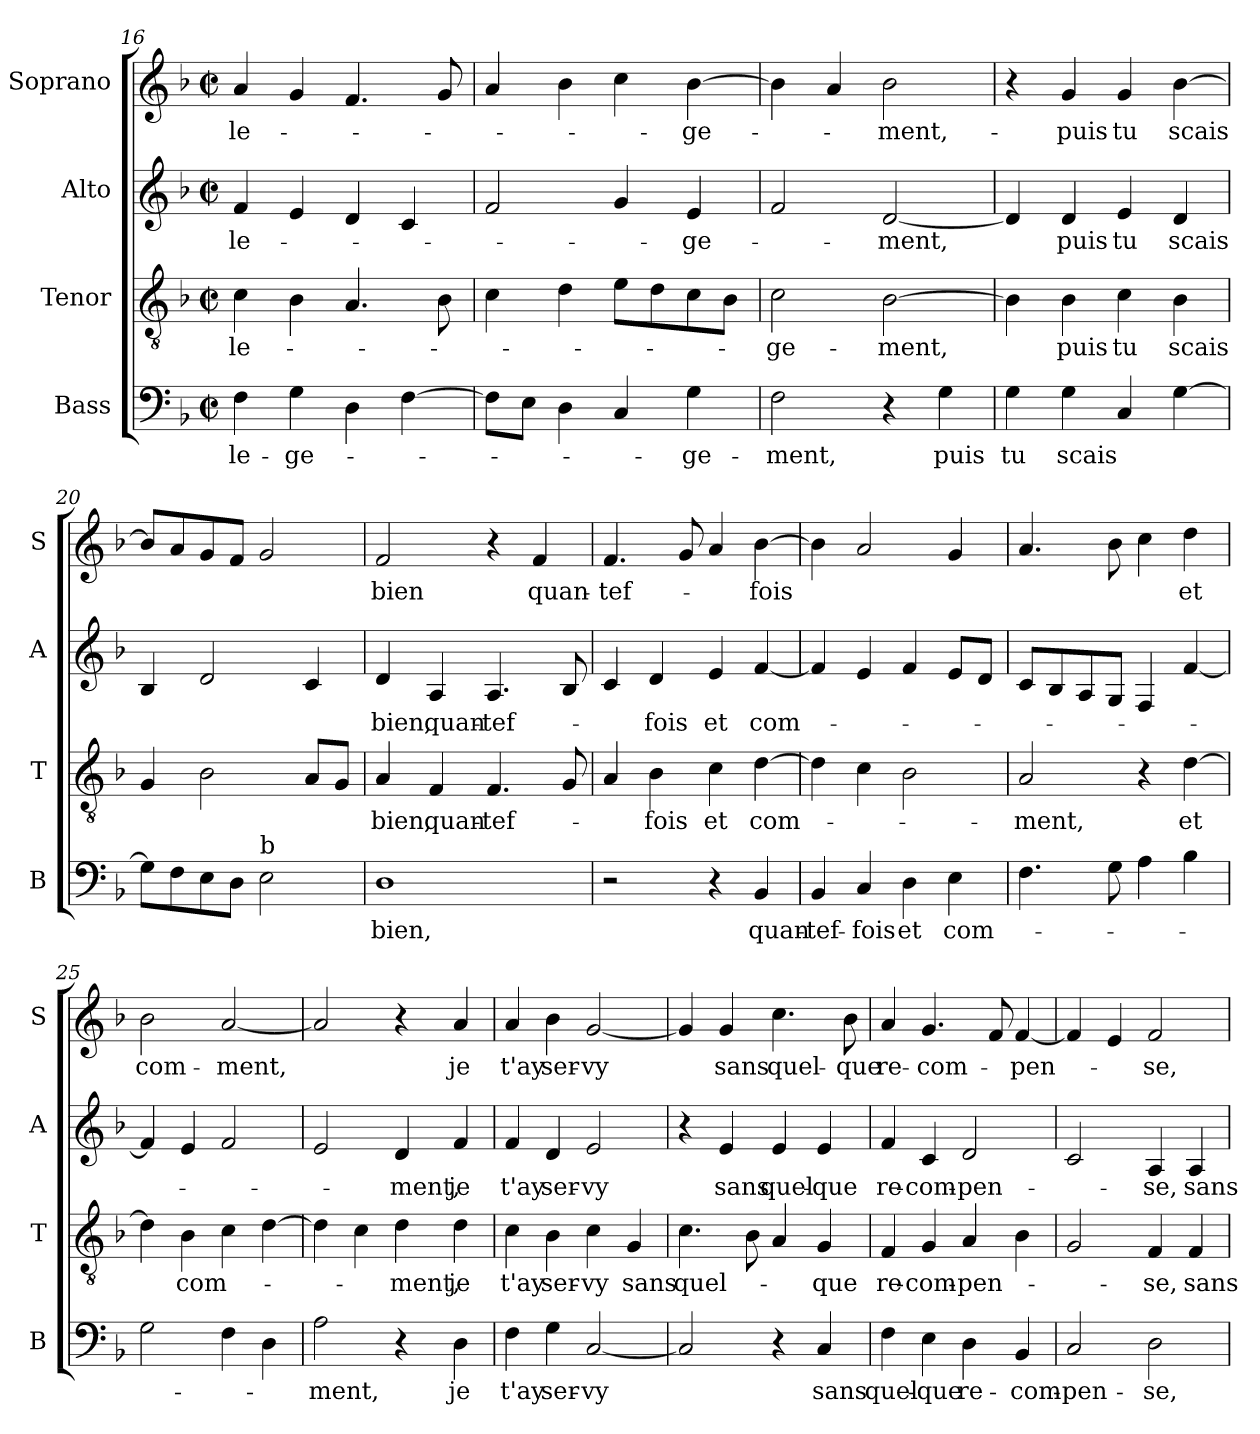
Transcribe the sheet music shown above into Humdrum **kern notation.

**kern	**text	**kern	**text	**kern	**text	**kern	**text
*part4	*part4	*part3	*part3	*part2	*part2	*part1	*part1
*staff4	*staff4	*staff3	*staff3	*staff2	*staff2	*staff1	*staff1
*I"Bass	*	*I"Tenor	*	*I"Alto	*	*I"Soprano	*
*I'B	*	*I'T	*	*I'A	*	*I'S	*
*clefF4	*	*clefGv2	*	*clefG2	*	*clefG2	*
*k[b-]	*	*k[b-]	*	*k[b-]	*	*k[b-]	*
*F:	*	*F:	*	*F:	*	*F:	*
*M2/2	*	*M2/2	*	*M2/2	*	*M2/2	*
*met(c|)	*	*met(c|)	*	*met(c|)	*	*met(c|)	*
=16	=16	=16	=16	=16	=16	=16	=16
4F\	-le-	4c\	-le-	4f/	-le-	4a/	-le-
4G\	-ge-	4B-\	.	4e/	.	4g/	.
4D\	.	4.A/	.	4d/	.	4.f/	.
[4F\	.	.	.	4c/	.	.	.
.	.	8B-\	.	.	.	8g/	.
=17	=17	=17	=17	=17	=17	=17	=17
8F\L]	.	4c\	.	2f/	.	4a/	.
8E\J	.	.	.	.	.	.	.
4D\	.	4d\	.	.	.	4b-\	.
4C/	.	8e\L	.	4g/	.	4cc\	.
.	.	8d\	.	.	.	.	.
4G\	-ge-	8c\	.	4e/	-ge-	[4b-\	-ge-
.	.	8B-\J	.	.	.	.	.
!!LO:PB:g=z
=18	=18	=18	=18	=18	=18	=18	=18
2F\	-ment,	2c\	-ge-	2f/	.	4b-\]	.
.	.	.	.	.	.	4a/	.
4r	.	[2B-\	-ment,	[2d/	-ment,	2b-\	-ment,-
4G\	puis	.	.	.	.	.	.
=19	=19	=19	=19	=19	=19	=19	=19
4G\	tu	4B-\]	.	4d/]	.	4r	.
4G\	scais	4B-\	puis	4d/	puis	4g/	-puis
4C/	.	4c\	tu	4e/	tu	4g/	tu
[4G\	.	4B-\	scais	4d/	scais	[4b-\	scais
=20	=20	=20	=20	=20	=20	=20	=20
8G\L]	.	4G/	.	4B-/	.	8b-/L]	.
8F\	.	.	.	.	.	8a/	.
8E\	.	2B-\	.	2d/	.	8g/	.
8D\J	.	.	.	.	.	8f/J	.
!LO:TX:a:t=b	!	!	!	!	!	!	!
2E\	.	.	.	.	.	2g/	.
.	.	8A/L	.	4c/	.	.	.
.	.	8G/J	.	.	.	.	.
=21	=21	=21	=21	=21	=21	=21	=21
1D	bien,	4A/	bien,	4d/	bien,	2f/	bien
.	.	4F/	quan-	4A/	quan-	.	.
.	.	4.F/	-tef-	4.A/	-tef-	4r	.
.	.	.	.	.	.	4f/	quan-
.	.	8G/	.	8B-/	.	.	.
=22	=22	=22	=22	=22	=22	=22	=22
2r	.	4A/	.	4c/	.	4.f/	-tef-
.	.	4B-\	-fois	4d/	-fois	.	.
.	.	.	.	.	.	8g/	.
4r	.	4c\	et	4e/	et	4a/	.
4BB-/	quan-	[4d\	com-	[4f/	com-	[4b-\	-fois
=23	=23	=23	=23	=23	=23	=23	=23
4BB-/	-tef-	4d\]	.	4f/]	.	4b-\]	.
4C/	-fois	4c\	.	4e/	.	2a/	.
4D\	et	2B-\	.	4f/	.	.	.
4E\	com-	.	.	8e/L	.	4g/	.
.	.	.	.	8d/J	.	.	.
!!LO:LB:g=z
=24	=24	=24	=24	=24	=24	=24	=24
4.F\	.	2A/	-ment,	8c/L	.	4.a/	.
.	.	.	.	8B-/	.	.	.
.	.	.	.	8A/	.	.	.
8G\	.	.	.	8G/J	.	8b-\	.
4A\	.	4r	.	4F/	.	4cc\	.
4B-\	.	[4d\	et	[4f/	.	4dd\	et
=25	=25	=25	=25	=25	=25	=25	=25
2G\	.	4d\]	.	4f/]	.	2b-\	com-
.	.	4B-\	com-	4e/	.	.	.
4F\	.	4c\	.	2f/	.	[2a/	-ment,
4D\	.	[4d\	.	.	.	.	.
=26	=26	=26	=26	=26	=26	=26	=26
2A\	-ment,	4d\]	.	2e/	.	2a/]	.
.	.	4c\	.	.	.	.	.
4r	.	4d\	-ment,	4d/	-ment,	4r	.
4D\	je	4d\	je	4f/	je	4a/	je
=27	=27	=27	=27	=27	=27	=27	=27
4F\	t'ay	4c\	t'ay	4f/	t'ay	4a/	t'ay
4G\	ser-	4B-\	ser-	4d/	ser-	4b-\	ser-
[2C/	-vy	4c\	-vy	2e/	-vy	[2g/	-vy
.	.	4G/	sans	.	.	.	.
=28	=28	=28	=28	=28	=28	=28	=28
2C/]	.	4.c\	quel-	4r	.	4g/]	.
.	.	.	.	4e/	sans	4g/	sans
.	.	8B-\	.	.	.	.	.
4r	.	4A/	.	4e/	quel-	4.cc\	quel-
4C/	sans	4G/	-que	4e/	-que	.	.
.	.	.	.	.	.	8b-\	-que
=29	=29	=29	=29	=29	=29	=29	=29
4F\	quel-	4F/	re-	4f/	re-	4a/	re-
4E\	-que	4G/	-com-	4c/	-com-	4.g/	-com-
4D\	re-	4A/	-pen-	2d/	-pen-	.	.
.	.	.	.	.	.	8f/	.
4BB-/	-com-	4B-\	.	.	.	[4f/	-pen-
!!LO:LB:g=z
=30	=30	=30	=30	=30	=30	=30	=30
2C/	-pen-	2G/	.	2c/	.	4f/]	.
.	.	.	.	.	.	4e/	.
2D\	-se,	4F/	-se,	4A/	-se,	2f/	-se,
.	.	4F/	sans	4A/	sans	.	.
=	=	=	=	=	=	=	=
*-	*-	*-	*-	*-	*-	*-	*-
